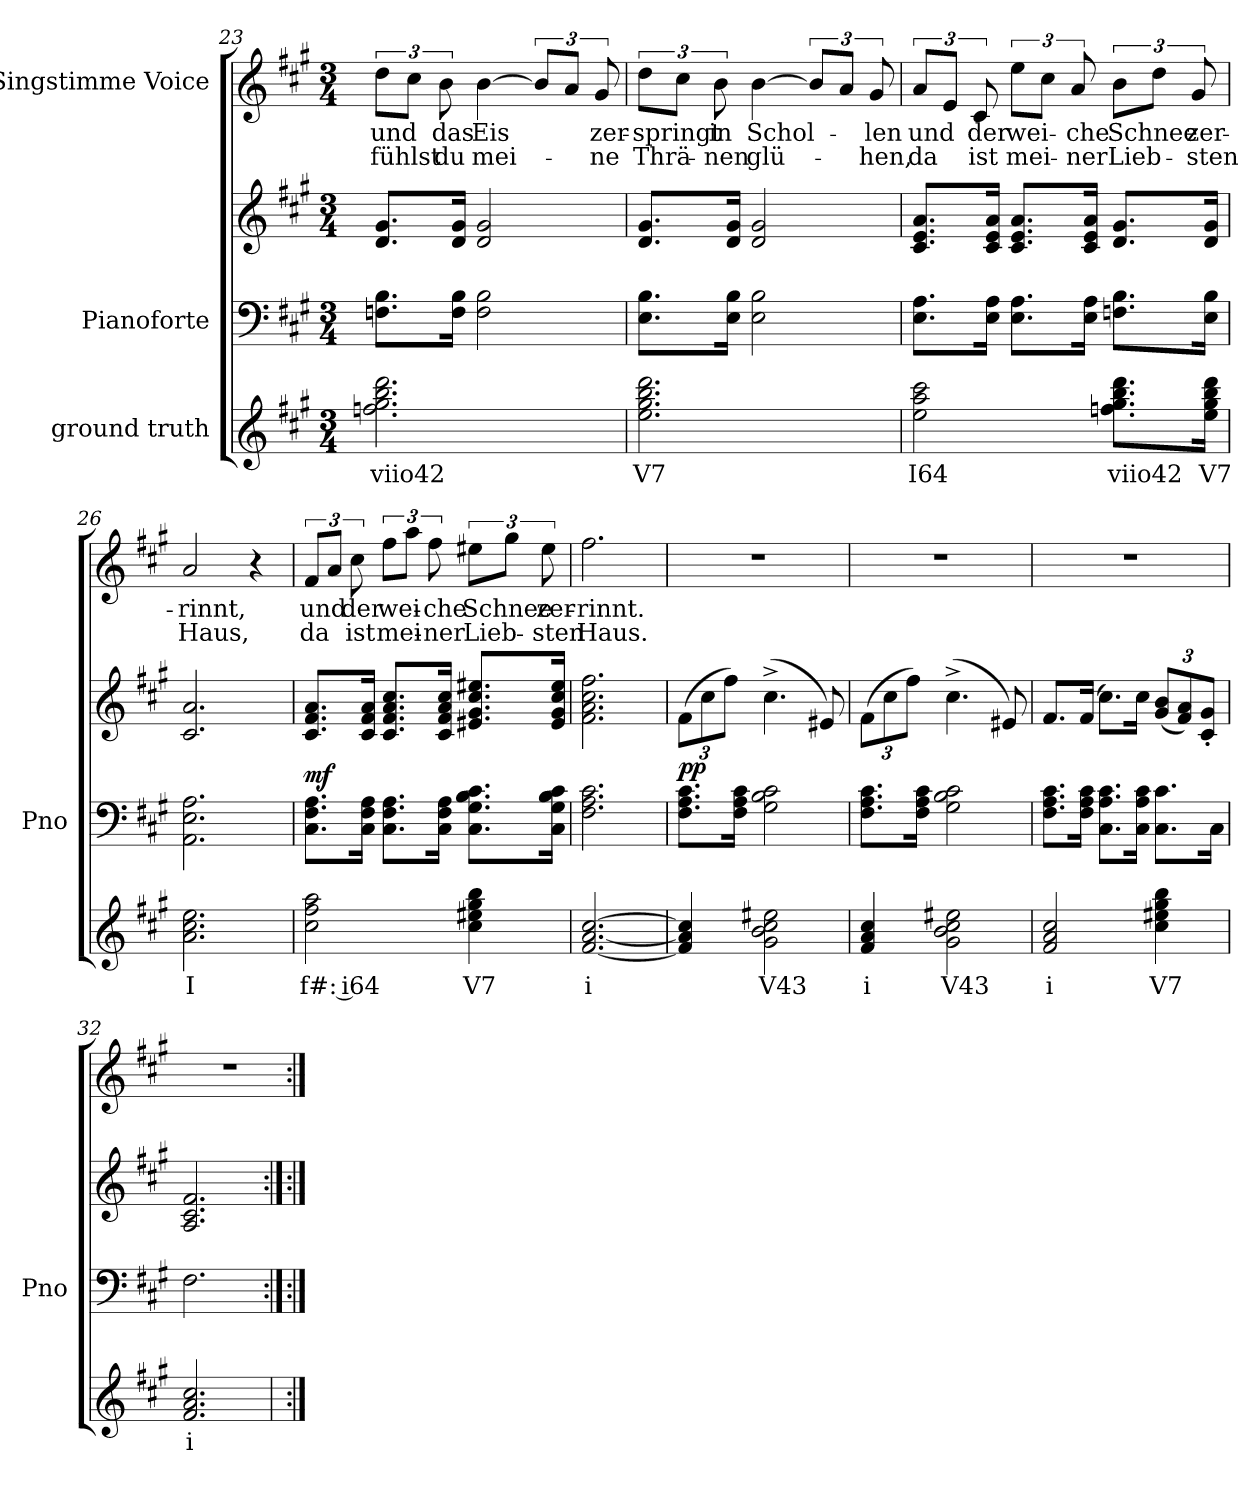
**kern	**text	**kern	**kern	**dynam	**kern	**text	**text
*part3	*part3	*part2	*part2	*part2	*part1	*part1	*part1
*staff4	*staff4	*staff3	*staff2	*staff2/3	*staff1	*staff1	*staff1
*I"ground truth	*	*I"Pianoforte	*	*	*I"Singstimme Voice	*	*
*	*	*I'Pno	*	*	*	*	*
*	*	*clefF4	*clefG2	*	*clefG2	*	*
*k[f#c#g#]	*	*k[f#c#g#]	*k[f#c#g#]	*	*k[f#c#g#]	*	*
*M3/4	*	*M3/4	*M3/4	*	*M3/4	*	*
=23	=23	=23	=23	=23	=23	=23	=23
!	!	!	!	!	!	!LO:LY:b	!LO:LY:b
2.ffn 2.gg# 2.bb 2.ddd	viio42	8.Fn\ 8.B\L	8.d/ 8.g#/L	.	12dd\L	und	fühlst
.	.	.	.	.	12cc#\J	.	.
!	!	!	!	!	!	!LO:LY:b	!LO:LY:b
.	.	.	.	.	12b\	das	du
.	.	16F\ 16B\Jk	16d/ 16g#/Jk	.	.	.	.
!	!	!	!	!	!	!LO:LY:b	!LO:LY:b
.	.	2F\ 2B\	2d/ 2g#/	.	[4b\	Eis	mei-
.	.	.	.	.	12b/L]	.	.
.	.	.	.	.	12a/J	.	.
!	!	!	!	!	!	!LO:LY:b	!LO:LY:b
.	.	.	.	.	12g#/	zer-	-ne
=24	=24	=24	=24	=24	=24	=24	=24
!	!	!	!	!	!	!LO:LY:b	!LO:LY:b
2.ee 2.gg# 2.bb 2.ddd	V7	8.E\ 8.B\L	8.d/ 8.g#/L	.	12dd\L	-springt	Thrä-
.	.	.	.	.	12cc#\J	.	.
!	!	!	!	!	!	!LO:LY:b	!LO:LY:b
.	.	.	.	.	12b\	in	-nen
.	.	16E\ 16B\Jk	16d/ 16g#/Jk	.	.	.	.
!	!	!	!	!	!	!LO:LY:b	!LO:LY:b
.	.	2E\ 2B\	2d/ 2g#/	.	[4b\	Schol-	glü-
.	.	.	.	.	12b/L]	.	.
.	.	.	.	.	12a/J	.	.
!	!	!	!	!	!	!LO:LY:b	!LO:LY:b
.	.	.	.	.	12g#/	-len	-hen,
=25	=25	=25	=25	=25	=25	=25	=25
!	!	!	!	!	!	!LO:LY:b	!LO:LY:b
2ee 2aa 2ccc#	I64	8.E\ 8.A\L	8.c#/ 8.e/ 8.a/L	.	12a/L	und	da
.	.	.	.	.	12e/J	.	.
!	!	!	!	!	!	!LO:LY:b	!LO:LY:b
.	.	.	.	.	12c#/	der	ist
.	.	16E\ 16A\Jk	16c#/ 16e/ 16a/Jk	.	.	.	.
!	!	!	!	!	!	!LO:LY:b	!LO:LY:b
.	.	8.E\ 8.A\L	8.c#/ 8.e/ 8.a/L	.	12ee\L	wei-	mei-
.	.	.	.	.	12cc#\J	.	.
!	!	!	!	!	!	!LO:LY:b	!LO:LY:b
.	.	.	.	.	12a/	-che	-ner
.	.	16E\ 16A\Jk	16c#/ 16e/ 16a/Jk	.	.	.	.
!	!	!	!	!	!	!LO:LY:b	!LO:LY:b
8.ffn 8.gg# 8.bb 8.dddL	viio42	8.Fn\ 8.B\L	8.d/ 8.g#/L	.	12b\L	Schnee	Lieb-
.	.	.	.	.	12dd\J	.	.
!	!	!	!	!	!	!LO:LY:b	!LO:LY:b
.	.	.	.	.	12g#/	zer-	-sten
16ee 16gg# 16bb 16dddJk	V7	16E\ 16B\Jk	16d/ 16g#/Jk	.	.	.	.
=26	=26	=26	=26	=26	=26	=26	=26
!	!	!	!	!	!	!LO:LY:b	!LO:LY:b
2.a 2.cc# 2.ee	I	2.AA\ 2.E\ 2.A\	2.c#/ 2.a/	.	2a/	-rinnt,	Haus,
.	.	.	.	.	4r	.	.
=27	=27	=27	=27	=27	=27	=27	=27
!	!	!	!	!LO:DY:a=2	!	!LO:LY:b	!LO:LY:b
2cc# 2ff# 2aa	f#: i64	8.C#\ 8.F#\ 8.A\L	8.c#/ 8.f#/ 8.a/L	mf	12f#/L	und	da
.	.	.	.	.	12a/J	.	.
!	!	!	!	!	!	!LO:LY:b	!LO:LY:b
.	.	.	.	.	12cc#\	der	ist
.	.	16C#\ 16F#\ 16A\Jk	16c#/ 16f#/ 16a/Jk	.	.	.	.
!	!	!	!	!	!	!LO:LY:b	!LO:LY:b
.	.	8.C#\ 8.F#\ 8.A\L	8.c#/ 8.f#/ 8.a/ 8.cc#/L	.	12ff#\L	wei-	mei-
.	.	.	.	.	12aa\J	.	.
!	!	!	!	!	!	!LO:LY:b	!LO:LY:b
.	.	.	.	.	12ff#\	-che	-ner
.	.	16C#\ 16F#\ 16A\Jk	16c#/ 16f#/ 16a/ 16cc#/Jk	.	.	.	.
!	!	!	!	!	!	!LO:LY:b	!LO:LY:b
4cc# 4ee#X 4gg# 4bb	V7	8.C#\ 8.G#\ 8.B\ 8.c#\L	8.e#X/ 8.g#/ 8.cc#/ 8.ee#X/L	.	12ee#X\L	Schnee	Lieb-
.	.	.	.	.	12gg#\J	.	.
!	!	!	!	!	!	!LO:LY:b	!LO:LY:b
.	.	.	.	.	12ee#\	zer-	-sten
.	.	16C#\ 16G#\ 16B\ 16c#\Jk	16e#/ 16g#/ 16cc#/ 16ee#/Jk	.	.	.	.
=28	=28	=28	=28	=28	=28	=28	=28
!	!	!	!	!	!	!LO:LY:b	!LO:LY:b
[2.f# [2.a [2.cc#	i	2.F#\ 2.A\ 2.c#\	2.f#\ 2.a\ 2.cc#\ 2.ff#\	.	2.ff#\	-rinnt.	Haus.
=29	=29	=29	=29	=29	=29	=29	=29
*	*	*	*Xbrackettup	*	*	*	*
!	!	!	!	!LO:DY:b	!	!	!
4f#] 4a] 4cc#]	.	8.F#\ 8.A\ 8.c#\L	(>12f#\L	pp	2.r	.	.
.	.	.	12cc#\	.	.	.	.
.	.	.	12ff#\J)	.	.	.	.
.	.	16F#\ 16A\ 16c#\Jk	.	.	.	.	.
2g# 2b 2cc# 2ee#X	V43	2G#\ 2B\ 2c#\	(>4.cc#^\	.	.	.	.
.	.	.	8e#X/)	.	.	.	.
=30	=30	=30	=30	=30	=30	=30	=30
4f# 4a 4cc#	i	8.F#\ 8.A\ 8.c#\L	(>12f#\L	.	2.r	.	.
.	.	.	12cc#\	.	.	.	.
.	.	.	12ff#\J)	.	.	.	.
.	.	16F#\ 16A\ 16c#\Jk	.	.	.	.	.
2g# 2b 2cc# 2ee#X	V43	2G#\ 2B\ 2c#\	(>4.cc#^\	.	.	.	.
.	.	.	8e#X/)	.	.	.	.
=31	=31	=31	=31	=31	=31	=31	=31
2f# 2a 2cc#	i	8.F#\ 8.A\ 8.c#\L	8.f#/L	.	2.r	.	.
.	.	16F#\ 16A\ 16c#\Jk	(>16f#/Jk	.	.	.	.
.	.	8.C#\ 8.A\ 8.c#\L	8.cc#\L)	.	.	.	.
.	.	16C#\ 16A\ 16c#\Jk	16cc#\Jk	.	.	.	.
4cc# 4ee#X 4gg# 4bb	V7	8.C#\ 8.c#\L	(<12g#/ 12b/L	.	.	.	.
.	.	.	12f#/ 12a/)	.	.	.	.
.	.	.	12c#/' 12g#/'J	.	.	.	.
.	.	16C#\Jk	.	.	.	.	.
=32	=32	=32	=32	=32	=32	=32	=32
2.f# 2.a 2.cc#	i	2.F#\	2.A/ 2.c#/ 2.f#/	.	2.r	.	.
=	=:|!	=:|!	=:|!	=:|!	=:|!	=:|!	=:|!
*-	*-	*-	*-	*-	*-	*-	*-
